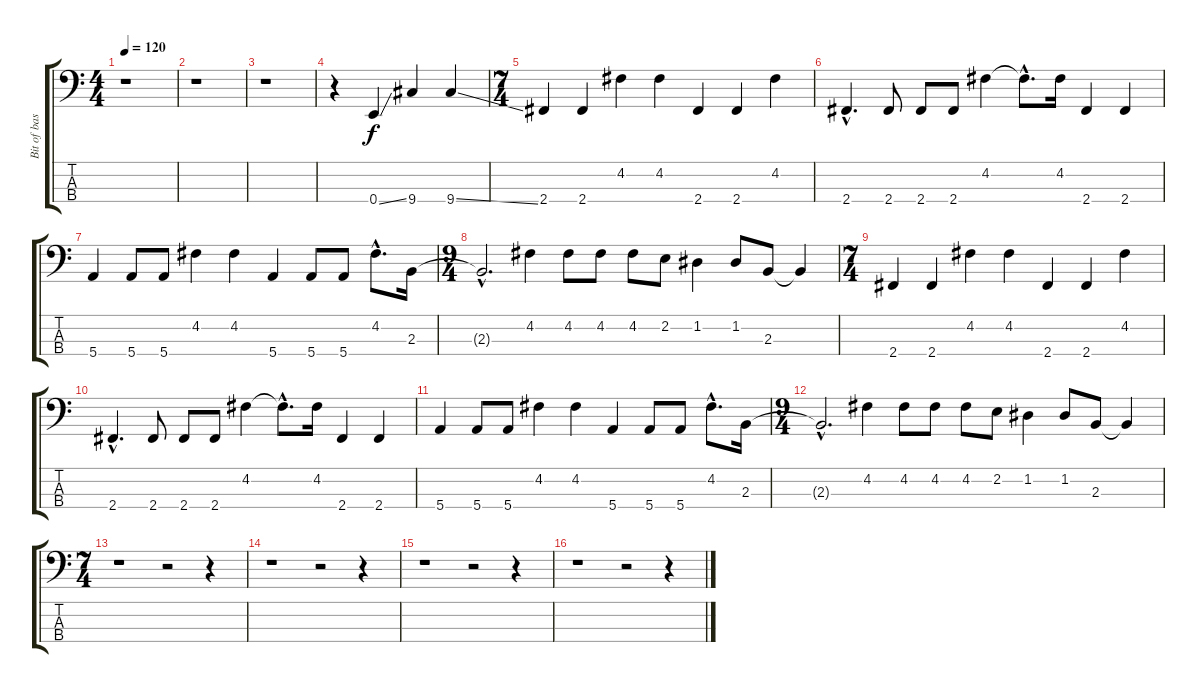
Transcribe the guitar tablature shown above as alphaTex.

\track ("Bit of bass" "Bit of bas") {instrument electricbassfinger}
\staff {score tabs}
\tuning (G2 D2 A1 E1) {hide}
\ts (4 4)
\tempo 120
\clef f4
\ks c
r.1{dy f} |
r.1 |
r.1 |
r.4 0.4{ss}.4 9.4.4 9.4{ss}.4 |
\ts (7 4)
2.4.4 2.4.4 4.2.4 4.2.4 2.4.4 2.4.4 4.2.4 |
2.4{hac}.4{d} 2.4.8 2.4.8 2.4.8 4.2.4 4.2{hac t}.8{d} 4.2.16 2.4.4 2.4.4 |
5.4.4 5.4.8 5.4.8 4.2.4 4.2.4 5.4.4 5.4.8 5.4.8 4.2{hac}.8{d} 2.3.16 |
\ts (9 4)
2.3{hac t}.2{d} 4.2.4 4.2.8 4.2.8 4.2.8 2.2.8 1.2.4 1.2.8 2.3.8 2.3{t}.4 |
\ts (7 4)
2.4.4 2.4.4 4.2.4 4.2.4 2.4.4 2.4.4 4.2.4 |
2.4{hac}.4{d} 2.4.8 2.4.8 2.4.8 4.2.4 4.2{hac t}.8{d} 4.2.16 2.4.4 2.4.4 |
5.4.4 5.4.8 5.4.8 4.2.4 4.2.4 5.4.4 5.4.8 5.4.8 4.2{hac}.8{d} 2.3.16 |
\ts (9 4)
2.3{hac t}.2{d} 4.2.4 4.2.8 4.2.8 4.2.8 2.2.8 1.2.4 1.2.8 2.3.8 2.3{t}.4 |
\ts (7 4)
r.1 r.2 r.4 |
r.1 r.2 r.4 |
r.1 r.2 r.4 |
r.1 r.2 r.4
